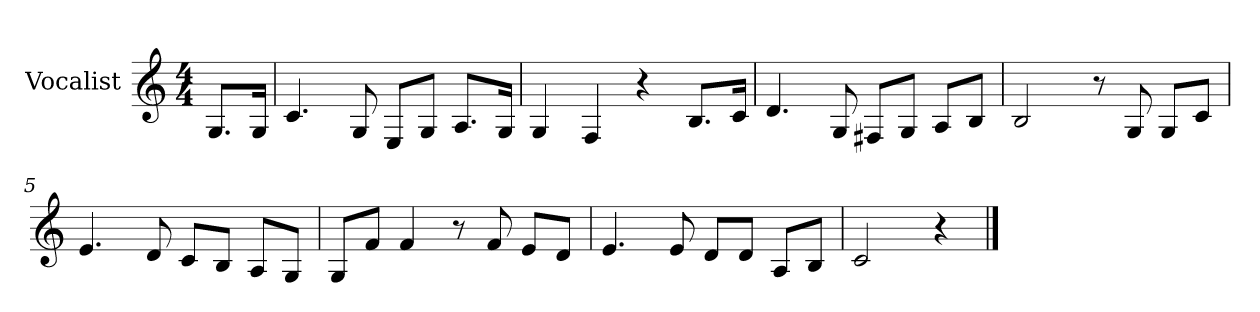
**kern
*part1
*staff1
*I"Vocalist
*k[]
*C:
*M4/4
=
8.GL
16GJk
=1
4.c
8G
8EL
8GJ
8.AL
16GJk
=2
4G
4F
4r
8.BL
16cJk
=3
4.d
8G
8F#XL
8GJ
8AL
8BJ
=4
2B
8r
8G
8GL
8cJ
=5
4.e
8d
8cL
8BJ
8AL
8GJ
=6
8GL
8fJ
4f
8r
8f
8eL
8dJ
=7
4.e
8e
8dL
8dJ
8AL
8BJ
=8
2c
4r
==
*-
